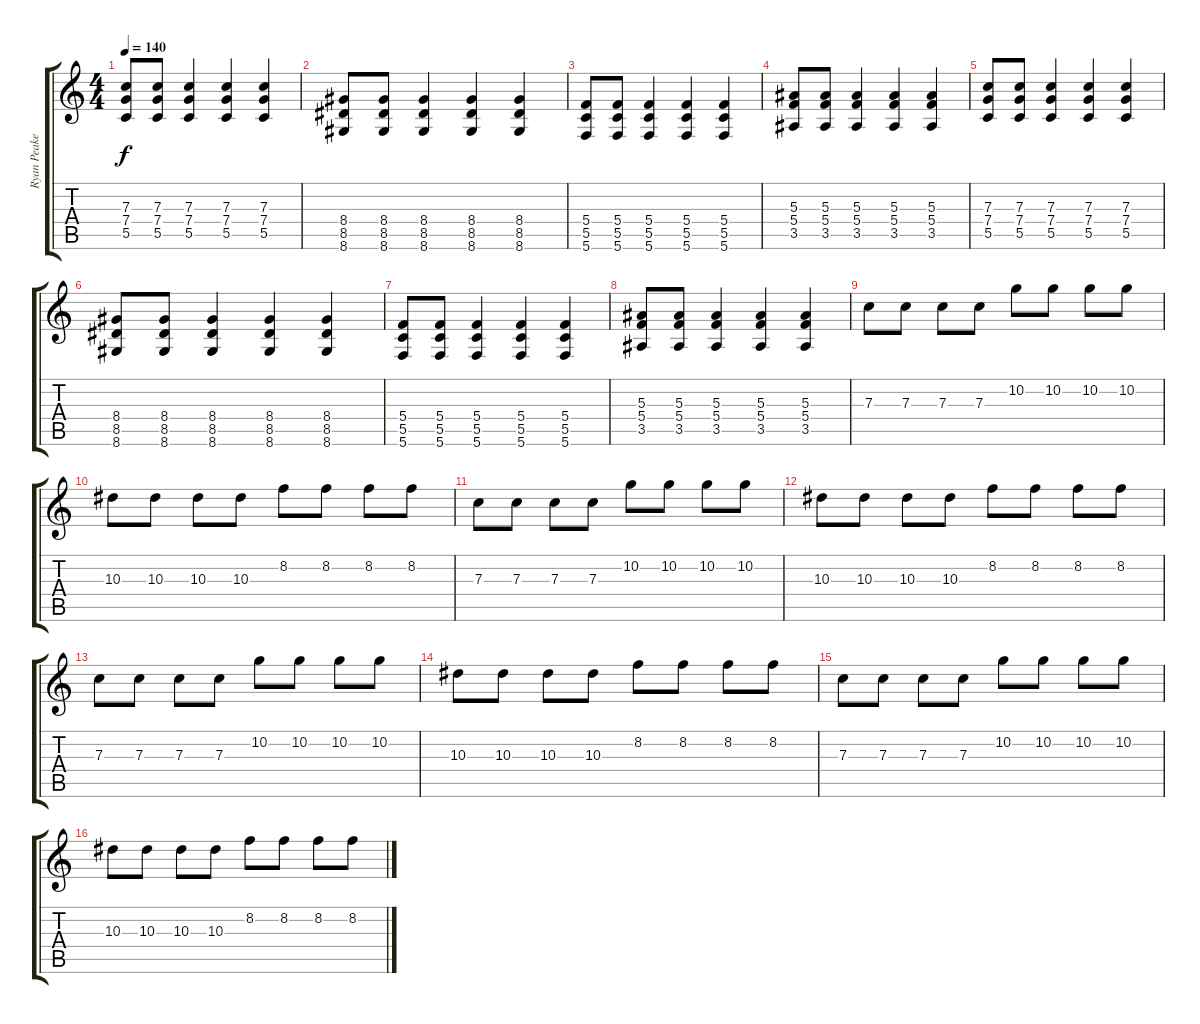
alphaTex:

\track ("Ryan Peake" "Ryan Peake") {instrument distortionguitar}
\staff {score tabs}
\tuning (D4 A3 F3 C3 G2 C2) {hide}
\ts (4 4)
\tempo 140
\clef g2
\ks c
(7.3 7.4 5.5).8{dy f} (7.3 7.4 5.5).8 (7.3 7.4 5.5).4 (7.3 7.4 5.5).4 (7.3 7.4 5.5).4 |
(8.4 8.5 8.6).8 (8.4 8.5 8.6).8 (8.4 8.5 8.6).4 (8.4 8.5 8.6).4 (8.4 8.5 8.6).4 |
(5.4 5.5 5.6).8 (5.4 5.5 5.6).8 (5.4 5.5 5.6).4 (5.4 5.5 5.6).4 (5.4 5.5 5.6).4 |
(5.3 5.4 3.5).8 (5.3 5.4 3.5).8 (5.3 5.4 3.5).4 (5.3 5.4 3.5).4 (5.3 5.4 3.5).4 |
(7.3 7.4 5.5).8 (7.3 7.4 5.5).8 (7.3 7.4 5.5).4 (7.3 7.4 5.5).4 (7.3 7.4 5.5).4 |
(8.4 8.5 8.6).8 (8.4 8.5 8.6).8 (8.4 8.5 8.6).4 (8.4 8.5 8.6).4 (8.4 8.5 8.6).4 |
(5.4 5.5 5.6).8 (5.4 5.5 5.6).8 (5.4 5.5 5.6).4 (5.4 5.5 5.6).4 (5.4 5.5 5.6).4 |
(5.3 5.4 3.5).8 (5.3 5.4 3.5).8 (5.3 5.4 3.5).4 (5.3 5.4 3.5).4 (5.3 5.4 3.5).4 |
7.3.8 7.3.8 7.3.8 7.3.8 10.2.8 10.2.8 10.2.8 10.2.8 |
10.3.8 10.3.8 10.3.8 10.3.8 8.2.8 8.2.8 8.2.8 8.2.8 |
7.3.8 7.3.8 7.3.8 7.3.8 10.2.8 10.2.8 10.2.8 10.2.8 |
10.3.8 10.3.8 10.3.8 10.3.8 8.2.8 8.2.8 8.2.8 8.2.8 |
7.3.8 7.3.8 7.3.8 7.3.8 10.2.8 10.2.8 10.2.8 10.2.8 |
10.3.8 10.3.8 10.3.8 10.3.8 8.2.8 8.2.8 8.2.8 8.2.8 |
7.3.8 7.3.8 7.3.8 7.3.8 10.2.8 10.2.8 10.2.8 10.2.8 |
10.3.8 10.3.8 10.3.8 10.3.8 8.2.8 8.2.8 8.2.8 8.2.8
